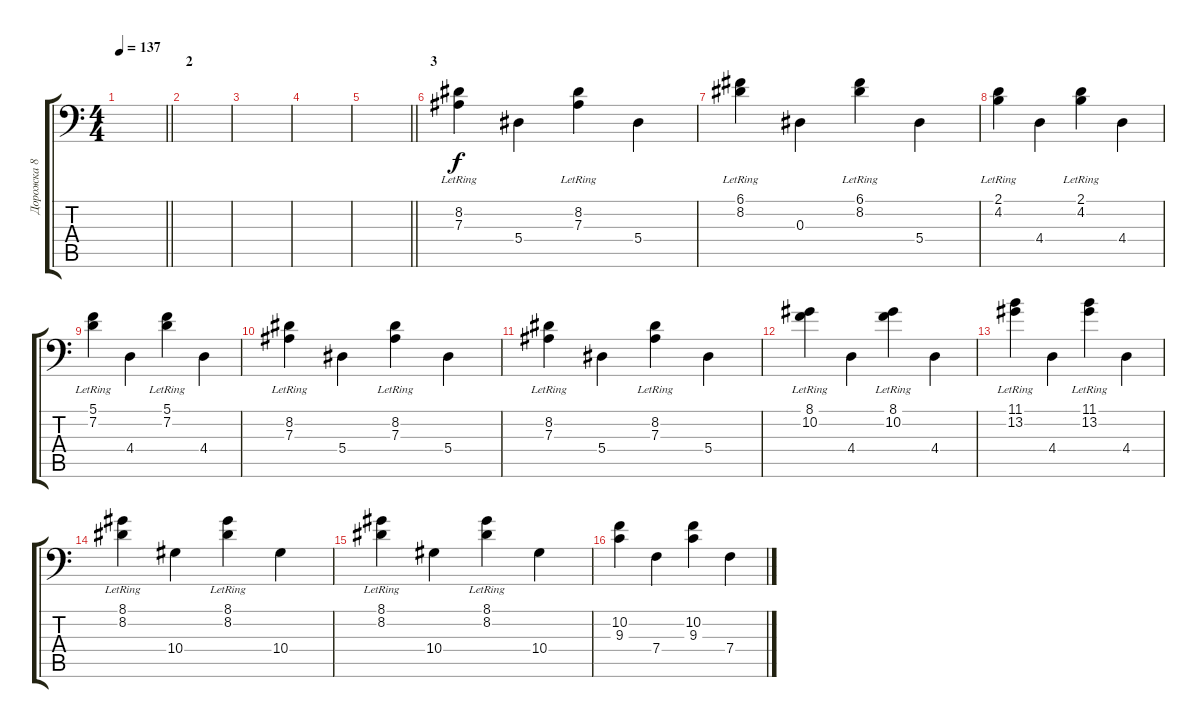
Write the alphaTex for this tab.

\track ("Дорожка 8" "Дорожка 8") {instrument acousticgrandpiano}
\staff {score tabs}
\tuning (C4 G3 Eb3 Bb2 F2 Bb1) {hide}
\ts (4 4)
\tempo 137
\clef f4
\barLineRight lightlight
\ks c
|
\section ("" "2")
|
|
|
\barLineRight lightlight
|
\section ("" "3")
(8.2{lr} 7.3{lr}).4 5.4.4 (8.2{lr} 7.3{lr}).4 5.4.4 |
(6.1 8.2{lr}).4 0.3.4 (6.1 8.2{lr}).4 5.4.4 |
(2.1{lr} 4.2{lr}).4 4.4.4 (2.1{lr} 4.2{lr}).4 4.4.4 |
(5.1{lr} 7.2{lr}).4 4.4.4 (5.1{lr} 7.2{lr}).4 4.4.4 |
(8.2{lr} 7.3{lr}).4 5.4.4 (8.2{lr} 7.3{lr}).4 5.4.4 |
(8.2{lr} 7.3{lr}).4 5.4.4 (8.2{lr} 7.3{lr}).4 5.4.4 |
(8.1{lr} 10.2{lr}).4 4.4.4 (8.1{lr} 10.2{lr}).4 4.4.4 |
(11.1 13.2{lr}).4 4.4.4 (11.1{lr} 13.2).4 4.4.4 |
(8.1{lr} 8.2{lr}).4 10.4.4 (8.1{lr} 8.2{lr}).4 10.4.4 |
(8.1{lr} 8.2{lr}).4 10.4.4 (8.1{lr} 8.2{lr}).4 10.4.4 |
(10.2 9.3).4 7.4.4 (10.2 9.3).4 7.4.4
